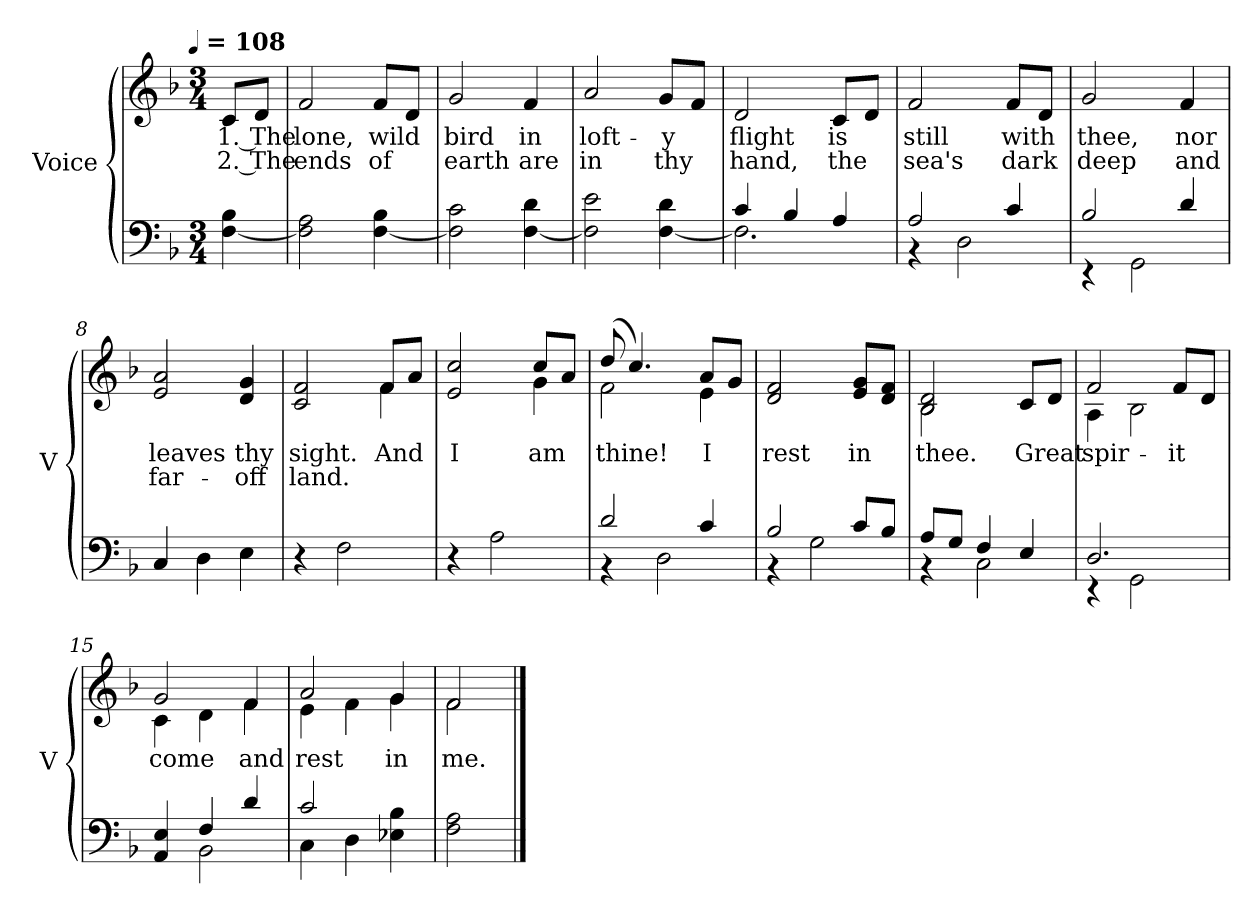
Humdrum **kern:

**kern	**kern	**text	**text
*part2	*part1	*part1	*part1
*staff2	*staff1	*staff1	*staff1
*I"Voice	*I"Voice	*	*
*I'V	*I'V	*	*
*clefF4	*clefG2	*	*
*k[b-]	*k[b-]	*	*
!!LO:TX:omd:t=[quarter] = 108
*M3/4	*M3/4	*	*
*MM108	*MM108	*	*
=1	=1	=1	=1
[4F 4B-	8cL	1. The	2. The
.	8dJ	.	.
=2	=2	=2	=2
2F]\ 2A\	2f/	lone,	ends
[4F\ 4B-\	8fL	wild	of
.	8dJ	.	.
=3	=3	=3	=3
2F]\ 2c\	2g/	bird	earth
[4F\ 4d\	4f/	in	are
=4	=4	=4	=4
2F]\ 2e\	2a/	loft-	in
[4F\ 4d\	8gL	-y	thy
.	8fJ	.	.
=5	=5	=5	=5
*^	*	*	*
4c/	2.F\]	2d/	flight	hand,
4B-/	.	.	.	.
4A/	.	8c/L	is	the
.	.	8dJ	.	.
=6	=6	=6	=6	=6
2A/	4r	2f/	still	sea's
.	2D\	.	.	.
4c/	.	8fL	with	dark
.	.	8dJ	.	.
!!LO:LB:g=z
=7	=7	=7	=7	=7
2B-/	4r	2g/	thee,	deep
.	2GG	.	.	.
4d/	.	4f/	nor	and
*v	*v	*	*	*
=8	=8	=8	=8
4C/	2e/ 2a/	leaves	far-
4D\	.	.	.
4E\	4d/ 4g/	thy	-off
=9	=9	=9	=9
*	*^	*	*
4r	2c/ 2f/	4ryy	sight.	land.
2F\	.	4ryy	.	.
.	8fL	4f\	And	.
.	8aJ	.	.	.
=10	=10	=10	=10	=10
4r	2e/ 2cc/	4ryy	I	.
2A\	.	4ryy	.	.
.	8ccL	4g\	am	.
.	8aJ	.	.	.
=11	=11	=11	=11	=11
*^	*	*	*	*
2d/	4r	(>8dd/	2f\	thine!	.
.	.	4.cc/)	.	.	.
.	2D\	.	.	.	.
4c/	.	8aL	4e\	I	.
.	.	8gJ	.	.	.
*	*	*v	*v	*	*
=12	=12	=12	=12	=12
2B-/	4r	2d/ 2f/	rest	.
.	2G\	.	.	.
8cL	.	8e 8gL	in	.
8B-J	.	8d 8fJ	.	.
!!LO:LB:g=z
=13	=13	=13	=13	=13
*	*	*^	*	*
8AL	4r	2B-/ 2d/	2B-\	thee.	.
8GJ	.	.	.	.	.
4F/	2C\	.	.	.	.
4E/	.	8c/L	4ryy	Great	.
.	.	8dJ	.	.	.
=14	=14	=14	=14	=14	=14
2.D/	4r	2f/	4A\	spir-	.
.	2GG\	.	2B-\	.	.
.	.	8fL	.	-it	.
.	.	8dJ	.	.	.
=15	=15	=15	=15	=15	=15
4AA/ 4E/	4ryy	2g/	4c\	come	.
4F/	2BB-\	.	4d\	.	.
4d/	.	4f/	4f\	and	.
=16	=16	=16	=16	=16	=16
2c/	4C\	2a/	4e\	rest	.
.	4D\	.	4f\	.	.
4E-X 4B-	4ryy	4g/	4g\	in	.
*v	*v	*	*	*	*
=17	=17	=17	=17	=17
2F\ 2A\	2f/	2f\	me.	.
*	*v	*v	*	*
==	==	==	==
*-	*-	*-	*-
